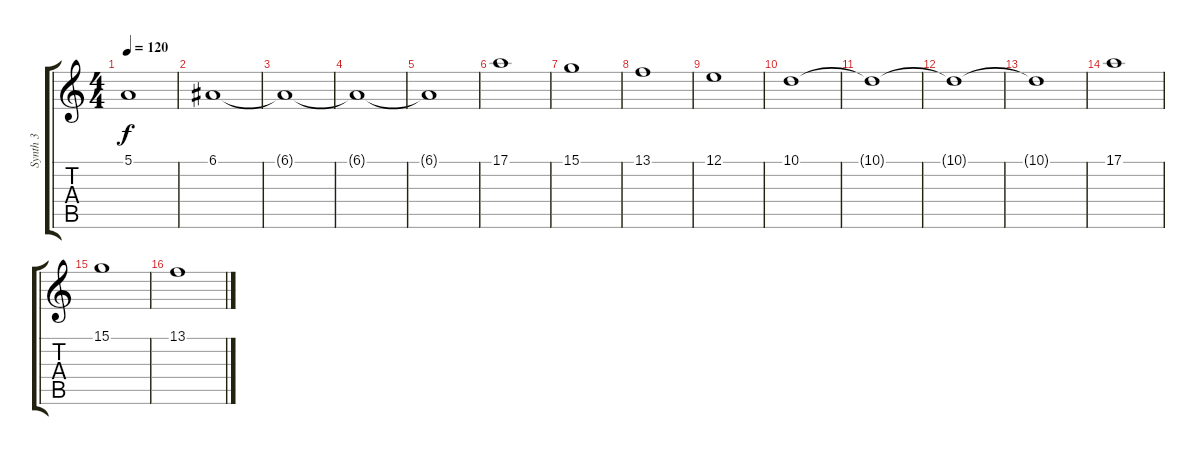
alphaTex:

\track ("Synth 3" "Synth 3") {instrument pad4choir}
\staff {score tabs}
\tuning (E4 B3 G3 D3 A2 E2) {hide}
\ts (4 4)
\tempo 120
\clef g2
\ks c
5.1.1{dy f} |
6.1.1 |
6.1{t}.1 |
6.1{t}.1 |
6.1{t}.1 |
17.1.1 |
15.1.1 |
13.1.1 |
12.1.1 |
10.1.1 |
10.1{t}.1 |
10.1{t}.1 |
10.1{t}.1 |
17.1.1 |
15.1.1 |
13.1.1
